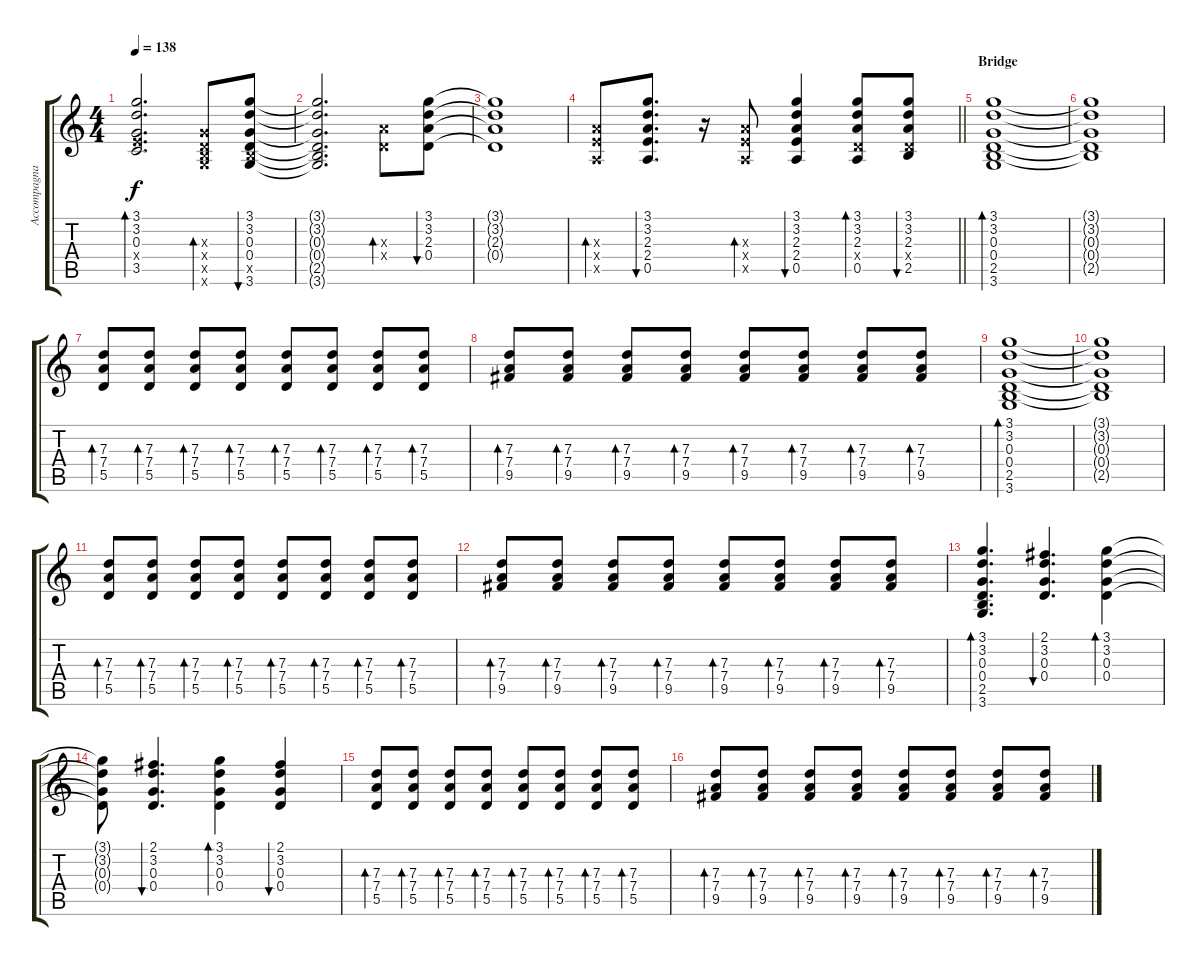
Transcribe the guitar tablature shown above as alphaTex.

\track ("Accompagnamento" "Accompagna") {instrument overdrivenguitar}
\staff {score tabs}
\tuning (E4 B3 G3 D3 A2 E2) {hide}
\ts (4 4)
\tempo 138
\clef g2
\ks c
(3.1 3.2 0.3 2.4{x} 3.5).2{d bd 120 dy f} (0.3{x} 0.4{x} 2.5{x} 3.6{x}).8{bd 120} (3.1 3.2 0.3 0.4 2.5{x} 3.6).8{bu 120} |
(3.1{t} 3.2{t} 0.3{t} 0.4{t} 2.5{t} 3.6{t}).2{d} (2.3{x} 0.4{x}).8{bd 120} (3.1 3.2 2.3 0.4).8{bu 60} |
(3.1{t} 3.2{t} 2.3{t} 0.4{t}).1 |
\barLineRight lightlight
(2.3{x} 2.4{x} 0.5{x}).8{bd 120} (3.1 3.2 2.3 2.4 0.5).8{d bu 120} r.16 (2.3{x} 2.4{x} 0.5{x}).8{bd 120} (3.1 3.2 2.3 2.4 0.5).4{bu 120} (3.1 3.2 2.3 0.4{x} 0.5).8{bd 120} (3.1 3.2 2.3 0.4{x} 2.5).8{bu 120} |
\section ("" "Bridge")
(3.1 3.2 0.3 0.4 2.5 3.6).1{bd 120} |
(3.1{t} 3.2{t} 0.3{t} 0.4{t} 2.5{t}).1 |
(7.3 7.4 5.5).8{bd 60} (7.3 7.4 5.5).8{bd 60} (7.3 7.4 5.5).8{bd 60} (7.3 7.4 5.5).8{bd 60} (7.3 7.4 5.5).8{bd 60} (7.3 7.4 5.5).8{bd 60} (7.3 7.4 5.5).8{bd 60} (7.3 7.4 5.5).8{bd 60} |
(7.3 7.4 9.5).8{bd 60} (7.3 7.4 9.5).8{bd 60} (7.3 7.4 9.5).8{bd 60} (7.3 7.4 9.5).8{bd 60} (7.3 7.4 9.5).8{bd 60} (7.3 7.4 9.5).8{bd 60} (7.3 7.4 9.5).8{bd 60} (7.3 7.4 9.5).8{bd 60} |
(3.1 3.2 0.3 0.4 2.5 3.6).1{bd 120} |
(3.1{t} 3.2{t} 0.3{t} 0.4{t} 2.5{t}).1 |
(7.3 7.4 5.5).8{bd 60} (7.3 7.4 5.5).8{bd 60} (7.3 7.4 5.5).8{bd 60} (7.3 7.4 5.5).8{bd 60} (7.3 7.4 5.5).8{bd 60} (7.3 7.4 5.5).8{bd 60} (7.3 7.4 5.5).8{bd 60} (7.3 7.4 5.5).8{bd 60} |
(7.3 7.4 9.5).8{bd 60} (7.3 7.4 9.5).8{bd 60} (7.3 7.4 9.5).8{bd 60} (7.3 7.4 9.5).8{bd 60} (7.3 7.4 9.5).8{bd 60} (7.3 7.4 9.5).8{bd 60} (7.3 7.4 9.5).8{bd 60} (7.3 7.4 9.5).8{bd 60} |
(3.1 3.2 0.3 0.4 2.5 3.6).4{d bd 60} (2.1 3.2 0.3 0.4).4{d bu 60} (3.1 3.2 0.3 0.4).4{bd 60} |
(3.1{t} 3.2{t} 0.3{t} 0.4{t}).8 (2.1 3.2 0.3 0.4).4{d bu 60} (3.1 3.2 0.3 0.4).4{bd 60} (2.1 3.2 0.3 0.4).4{bu 60} |
(7.3 7.4 5.5).8{bd 60} (7.3 7.4 5.5).8{bd 60} (7.3 7.4 5.5).8{bd 60} (7.3 7.4 5.5).8{bd 60} (7.3 7.4 5.5).8{bd 60} (7.3 7.4 5.5).8{bd 60} (7.3 7.4 5.5).8{bd 60} (7.3 7.4 5.5).8{bd 60} |
(7.3 7.4 9.5).8{bd 60} (7.3 7.4 9.5).8{bd 60} (7.3 7.4 9.5).8{bd 60} (7.3 7.4 9.5).8{bd 60} (7.3 7.4 9.5).8{bd 60} (7.3 7.4 9.5).8{bd 60} (7.3 7.4 9.5).8{bd 60} (7.3 7.4 9.5).8{bd 60}
